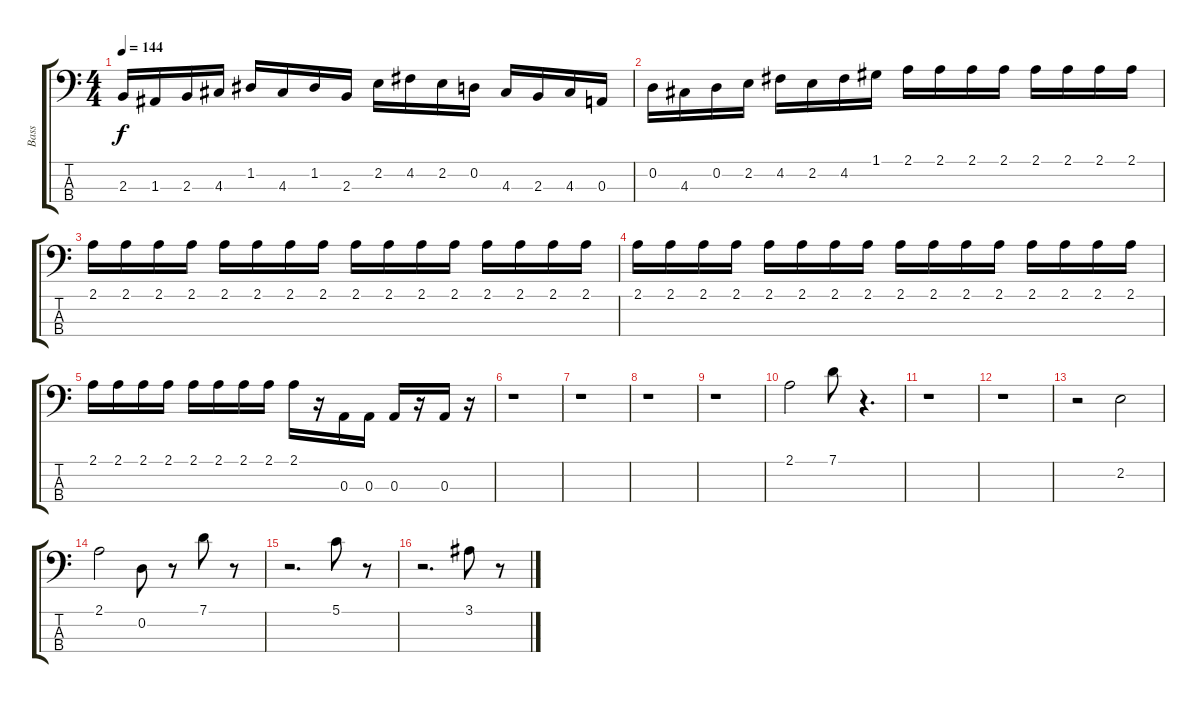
\track ("Bass" "Bass") {instrument fretlessbass}
\staff {score tabs}
\tuning (G2 D2 A1 E1) {hide}
\ts (4 4)
\tempo 144
\clef f4
\ks c
2.3.16{dy f} 1.3.16 2.3.16 4.3.16 1.2.16 4.3.16 1.2.16 2.3.16 2.2.16 4.2.16 2.2.16 0.2.16 4.3.16 2.3.16 4.3.16 0.3.16 |
0.2.16 4.3.16 0.2.16 2.2.16 4.2.16 2.2.16 4.2.16 1.1.16 2.1.16 2.1.16 2.1.16 2.1.16 2.1.16 2.1.16 2.1.16 2.1.16 |
2.1.16 2.1.16 2.1.16 2.1.16 2.1.16 2.1.16 2.1.16 2.1.16 2.1.16 2.1.16 2.1.16 2.1.16 2.1.16 2.1.16 2.1.16 2.1.16 |
2.1.16 2.1.16 2.1.16 2.1.16 2.1.16 2.1.16 2.1.16 2.1.16 2.1.16 2.1.16 2.1.16 2.1.16 2.1.16 2.1.16 2.1.16 2.1.16 |
2.1.16 2.1.16 2.1.16 2.1.16 2.1.16 2.1.16 2.1.16 2.1.16 2.1.16 r.16 0.3.16 0.3.16 0.3.16 r.16 0.3.16 r.16 |
r.1 |
r.1 |
r.1 |
r.1 |
2.1.2 7.1.8 r.4{d} |
r.1 |
r.1 |
r.2 2.2.2 |
2.1.2 0.2.8 r.8 7.1.8 r.8 |
r.2{d} 5.1.8 r.8 |
r.2{d} 3.1.8 r.8
